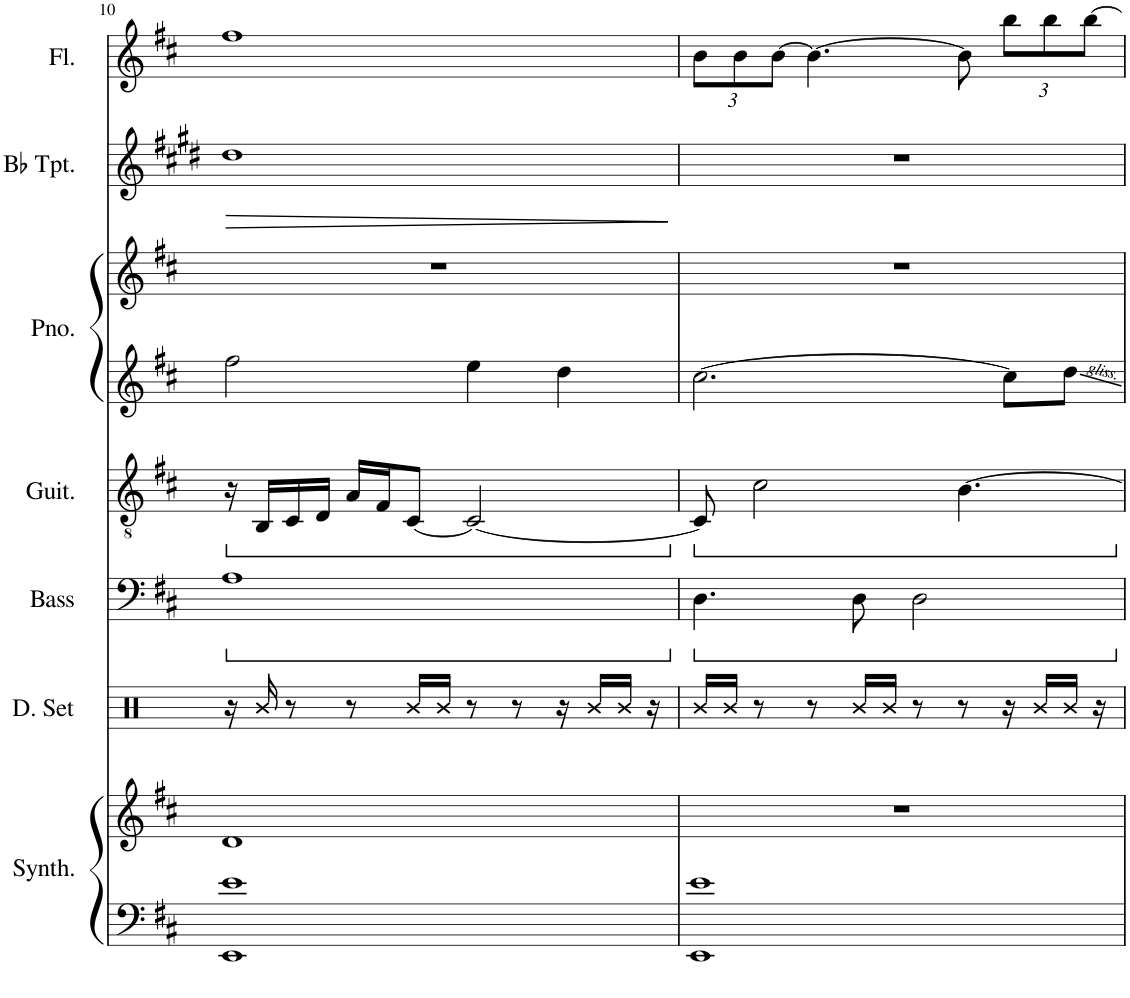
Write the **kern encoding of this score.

**kern	**kern	**kern	**kern	**kern	**kern	**kern	**kern	**dynam	**kern
*part7	*part7	*part6	*part5	*part4	*part3	*part3	*part2	*part2	*part1
*staff9	*staff8	*staff7	*staff6	*staff5	*staff4	*staff3	*staff2	*staff2	*staff1
*I"New Age Synthesiser	*	*I"Drumset	*I"Acoustic Bass	*I"Classical Guitar	*I"Piano	*	*I"Bb Trumpet	*	*I"Flute
*I'Synth.	*	*I'D. Set	*I'Bass	*I'Guit.	*I'Pno.	*	*I'Bb Tpt.	*	*I'Fl.
!!LO:PB:g=z
*clefF4	*clefG2	*clefX	*clefF4	*clefGv2	*clefG2	*clefG2	*clefG2	*	*clefG2
*	*	*	*Trd7c12	*	*	*	*Trd1c2	*	*
*k[f#c#]	*k[f#c#]	*k[]	*k[f#c#]	*k[f#c#]	*k[f#c#]	*k[f#c#]	*k[f#c#g#d#]	*	*k[f#c#]
*M4/4	*M4/4	*M4/4	*M4/4	*M4/4	*M4/4	*M4/4	*M4/4	*	*M4/4
*	*	*	*ped	*	*	*	*	*	*
*	*	*	*	*ped	*	*	*	*	*
=10	=10	=10	=10	=10	=10	=10	=10	=10	=10
!	!	!	!	!	!	!	!	!LO:HP:b	!
1EE 1e	1d	16r	1A	16r	2ff#\	1r	1dd#	>	1ff#
.	.	16R/	.	16BB/LL	.	.	.	.	.
.	.	8r	.	16C#/	.	.	.	.	.
.	.	.	.	16D/JJ	.	.	.	.	.
.	.	8r	.	16A/LL	.	.	.	.	.
.	.	.	.	16F#/J	.	.	.	.	.
.	.	16R/LL	.	[8C#/J	.	.	.	.	.
.	.	16R/JJ	.	.	.	.	.	.	.
.	.	8r	.	2C#/_	4ee\	.	.	.	.
.	.	8r	.	.	.	.	.	.	.
.	.	16r	.	.	4dd\	.	.	.	.
.	.	16R/LL	.	.	.	.	.	.	.
.	.	16R/JJ	.	.	.	.	.	.	.
.	.	16r	.	.	.	.	.	.	.
.	.	.	.	.	.	.	.	]	.
=11	=11	=11	=11	=11	=11	=11	=11	=11	=11
*	*	*	*Xped	*	*	*	*	*	*
*	*	*	*ped	*	*	*	*	*	*
*	*	*	*	*Xped	*	*	*	*	*
*	*	*	*	*ped	*	*	*	*	*
*	*	*	*	*	*	*	*	*	*Xbrackettup
1EE 1e	1r	16R/LL	4.D\	8C#/]	[2.cc#\	1r	1r	.	12b\L
.	.	16R/JJ	.	.	.	.	.	.	.
.	.	.	.	.	.	.	.	.	12b\
.	.	8r	.	2c#\	.	.	.	.	.
.	.	.	.	.	.	.	.	.	[12b\J
.	.	8r	.	.	.	.	.	.	4.b\_
.	.	16R/LL	8D\	.	.	.	.	.	.
.	.	16R/JJ	.	.	.	.	.	.	.
.	.	8r	2D\	.	.	.	.	.	.
.	.	8r	.	[4.B\	.	.	.	.	8b\]
.	.	16r	.	.	8cc#\L]	.	.	.	12bb\L
.	.	16R/LL	.	.	.	.	.	.	.
.	.	.	.	.	.	.	.	.	12bb\
.	.	16R/JJ	.	.	8dd\J	.	.	.	.
.	.	.	.	.	.	.	.	.	[12bb\J
.	.	16r	.	.	.	.	.	.	.
*	*	*	*Xped	*	*	*	*	*	*
*	*	*	*	*Xped	*	*	*	*	*
=	=	=	=	=	=	=	=	=	=
*-	*-	*-	*-	*-	*-	*-	*-	*-	*-
